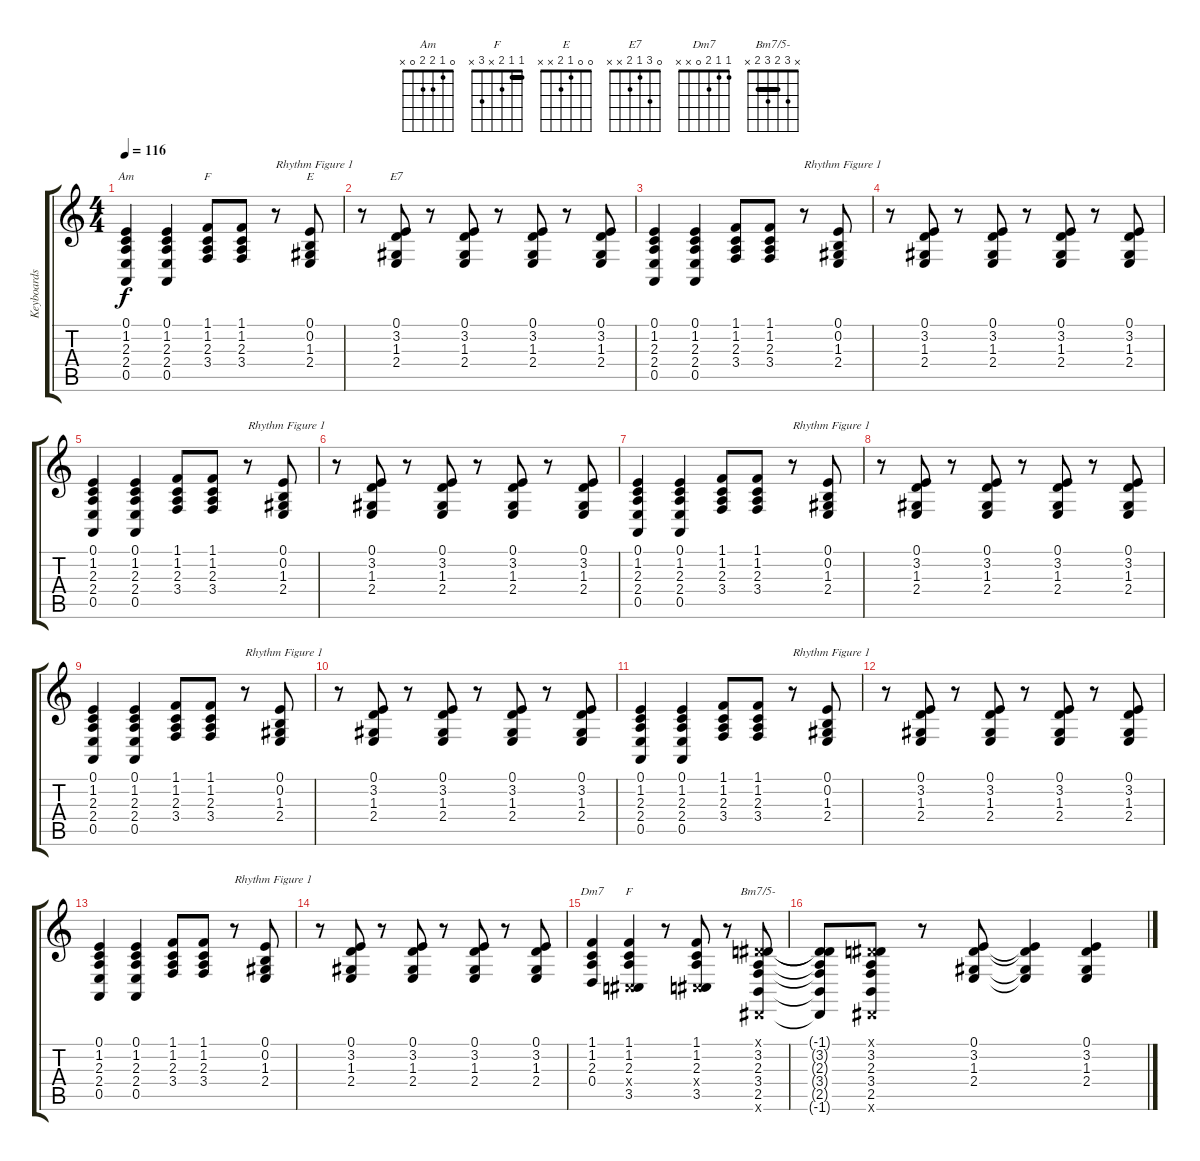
\track ("Keyboards" "Keyboards") {instrument electricgrandpiano}
\staff {score tabs}
\tuning (E4 B3 G3 D3 A2 E2) {hide}
\chord ("Am" 0 1 2 2 0 x)
\chord ("F" 1 1 2 3 x x) {barre 1}
\chord ("E" 0 0 1 2 x x)
\chord ("E7" 0 3 1 2 x x)
\chord ("Dm7" 1 1 2 0 x x)
\chord ("F" 1 1 2 x 3 x) {barre 1}
\chord ("Bm7/5-" x 3 2 3 2 x) {barre 2}
\ts (4 4)
\tempo 116
\clef g2
\ks c
(0.1 1.2 2.3 2.4 0.5).4{ch "Am" dy f} (0.1 1.2 2.3 2.4 0.5).4 (1.1 1.2 2.3 3.4).8{ch "F"} (1.1 1.2 2.3 3.4).8 r.8{txt "Rhythm Figure 1"} (0.1 0.2 1.3 2.4).8{ch "E"} |
r.8 (0.1 3.2 1.3 2.4).8{ch "E7"} r.8 (0.1 3.2 1.3 2.4).8 r.8 (0.1 3.2 1.3 2.4).8 r.8 (0.1 3.2 1.3 2.4).8 |
(0.1 1.2 2.3 2.4 0.5).4 (0.1 1.2 2.3 2.4 0.5).4 (1.1 1.2 2.3 3.4).8 (1.1 1.2 2.3 3.4).8 r.8{txt "Rhythm Figure 1"} (0.1 0.2 1.3 2.4).8 |
r.8 (0.1 3.2 1.3 2.4).8 r.8 (0.1 3.2 1.3 2.4).8 r.8 (0.1 3.2 1.3 2.4).8 r.8 (0.1 3.2 1.3 2.4).8 |
(0.1 1.2 2.3 2.4 0.5).4 (0.1 1.2 2.3 2.4 0.5).4 (1.1 1.2 2.3 3.4).8 (1.1 1.2 2.3 3.4).8 r.8{txt "Rhythm Figure 1"} (0.1 0.2 1.3 2.4).8 |
r.8 (0.1 3.2 1.3 2.4).8 r.8 (0.1 3.2 1.3 2.4).8 r.8 (0.1 3.2 1.3 2.4).8 r.8 (0.1 3.2 1.3 2.4).8 |
(0.1 1.2 2.3 2.4 0.5).4 (0.1 1.2 2.3 2.4 0.5).4 (1.1 1.2 2.3 3.4).8 (1.1 1.2 2.3 3.4).8 r.8{txt "Rhythm Figure 1"} (0.1 0.2 1.3 2.4).8 |
r.8 (0.1 3.2 1.3 2.4).8 r.8 (0.1 3.2 1.3 2.4).8 r.8 (0.1 3.2 1.3 2.4).8 r.8 (0.1 3.2 1.3 2.4).8 |
(0.1 1.2 2.3 2.4 0.5).4 (0.1 1.2 2.3 2.4 0.5).4 (1.1 1.2 2.3 3.4).8 (1.1 1.2 2.3 3.4).8 r.8{txt "Rhythm Figure 1"} (0.1 0.2 1.3 2.4).8 |
r.8 (0.1 3.2 1.3 2.4).8 r.8 (0.1 3.2 1.3 2.4).8 r.8 (0.1 3.2 1.3 2.4).8 r.8 (0.1 3.2 1.3 2.4).8 |
(0.1 1.2 2.3 2.4 0.5).4 (0.1 1.2 2.3 2.4 0.5).4 (1.1 1.2 2.3 3.4).8 (1.1 1.2 2.3 3.4).8 r.8{txt "Rhythm Figure 1"} (0.1 0.2 1.3 2.4).8 |
r.8 (0.1 3.2 1.3 2.4).8 r.8 (0.1 3.2 1.3 2.4).8 r.8 (0.1 3.2 1.3 2.4).8 r.8 (0.1 3.2 1.3 2.4).8 |
(0.1 1.2 2.3 2.4 0.5).4 (0.1 1.2 2.3 2.4 0.5).4 (1.1 1.2 2.3 3.4).8 (1.1 1.2 2.3 3.4).8 r.8{txt "Rhythm Figure 1"} (0.1 0.2 1.3 2.4).8 |
r.8 (0.1 3.2 1.3 2.4).8 r.8 (0.1 3.2 1.3 2.4).8 r.8 (0.1 3.2 1.3 2.4).8 r.8 (0.1 3.2 1.3 2.4).8 |
(1.1 1.2 2.3 0.4).4{ch "Dm7"} (1.1 1.2 2.3 -1.4{x} 3.5).4{ch "F"} r.8 (1.1 1.2 2.3 -1.4{x} 3.5).8 r.8 (-1.1{x} 3.2 2.3 3.4 2.5 -1.6{x}).8{ch "Bm7/5-"} |
(-1.1{t} 3.2{t} 2.3{t} 3.4{t} 2.5{t} -1.6{t}).8 (-1.1{x} 3.2 2.3 3.4 2.5 -1.6{x}).8 r.8 (0.1 3.2 1.3 2.4).8 (0.1{t} 3.2{t} 1.3{t} 2.4{t}).4 (0.1 3.2 1.3 2.4).4
